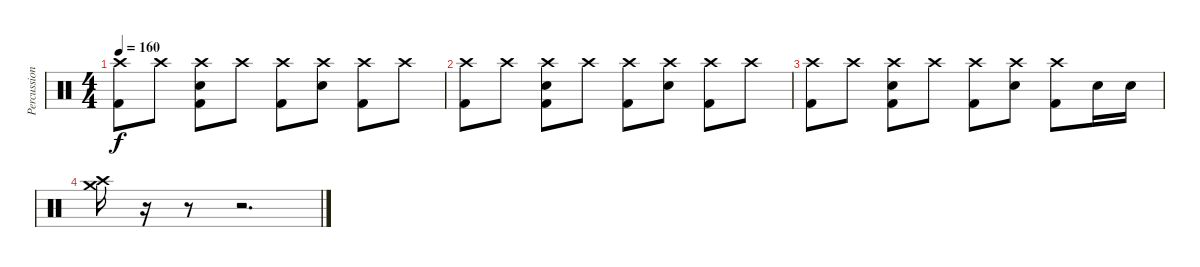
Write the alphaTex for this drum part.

\track ("Percussion" "Percussion") {instrument percussion}
\staff {score}
\articulation defaults
\ts (4 4)
\tempo 160
\clef neutral
\ks c
("Crash high (hit)" "Kick (hit) 2").8{dy f} "Crash high (hit)".8 ("Crash high (hit)" "Electric Snare (hit)" "Kick (hit) 2").8 "Crash high (hit)".8 ("Crash high (hit)" "Kick (hit) 2").8 ("Crash high (hit)" "Electric Snare (hit)").8 ("Crash high (hit)" "Kick (hit) 2").8 "Crash high (hit)".8 |
("Crash high (hit)" "Kick (hit) 2").8 "Crash high (hit)".8 ("Crash high (hit)" "Electric Snare (hit)" "Kick (hit) 2").8 "Crash high (hit)".8 ("Crash high (hit)" "Kick (hit) 2").8 ("Crash high (hit)" "Electric Snare (hit)").8 ("Crash high (hit)" "Kick (hit) 2").8 "Crash high (hit)".8 |
("Crash high (hit)" "Kick (hit) 2").8 "Crash high (hit)".8 ("Crash high (hit)" "Electric Snare (hit)" "Kick (hit) 2").8 "Crash high (hit)".8 ("Crash high (hit)" "Kick (hit) 2").8 ("Crash high (hit)" "Electric Snare (hit)").8 ("Crash high (hit)" "Kick (hit) 2").8 "Electric Snare (hit)".16 "Electric Snare (hit)".16 |
("Crash high (hit)" "Crash medium (hit)").16 r.16 r.8 r.2{d}
